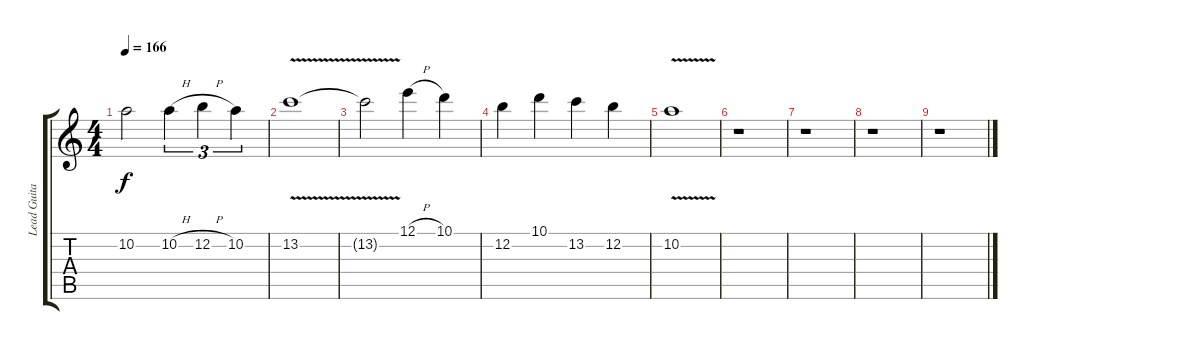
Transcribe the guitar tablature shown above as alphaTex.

\track ("Lead Guitar II" "Lead Guita") {instrument distortionguitar}
\staff {score tabs}
\tuning (E4 B3 G3 D3 A2 E2) {hide}
\ts (4 4)
\tempo 166
\clef g2
\ks c
10.2{t}.2{dy f} 10.2{h}.4{tu (3 2)} 12.2{h}.4{tu (3 2)} 10.2.4{tu (3 2)} |
13.2{v}.1 |
13.2{t}.2 12.1{h}.4 10.1.4 |
12.2.4 10.1.4 13.2.4 12.2.4 |
10.2{v}.1 |
r.1 |
r.1 |
r.1 |
r.1
